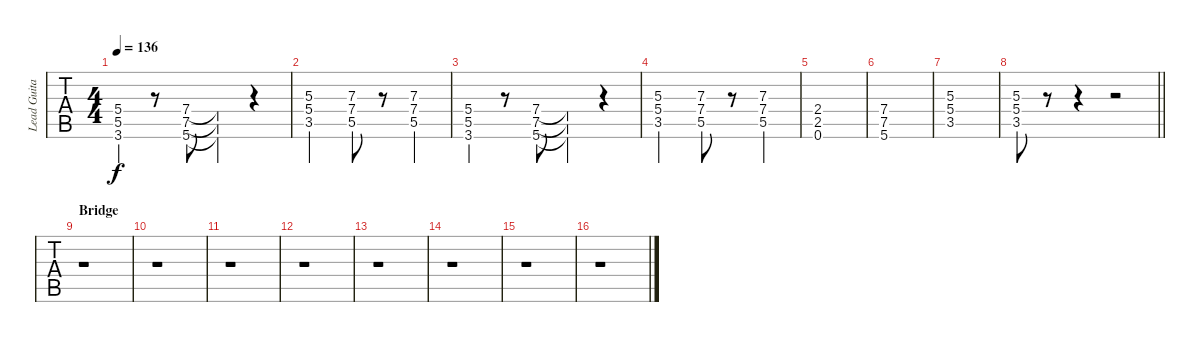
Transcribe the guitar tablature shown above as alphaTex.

\track ("Lead Guitar" "Lead Guita") {instrument overdrivenguitar}
\staff {tabs}
\tuning (E4 B3 G3 D3 A2 E2) {hide}
\ts (4 4)
\tempo 136
\clef g2
\ks g
(5.4 5.5 3.6).4{dy f} r.8 (7.4 7.5 5.6).8 (7.4{t} 7.5{t} 5.6{t}).4 r.4 |
(5.3 5.4 3.5).2 (7.3{st} 7.4 5.5).8 r.8 (7.3 7.4 5.5).4 |
(5.4 5.5 3.6).4 r.8 (7.4 7.5 5.6).8 (7.4{t} 7.5{t} 5.6{t}).4 r.4 |
(5.3 5.4 3.5).2 (7.3{st} 7.4 5.5).8 r.8 (7.3 7.4 5.5).4 |
(2.4 2.5 0.6).1 |
(7.4 7.5 5.6).1 |
(5.3 5.4 3.5).1 |
\barLineRight lightlight
(5.3 5.4 3.5{st}).8 r.8 r.4 r.2 |
\section ("" "Bridge")
r.1 |
r.1 |
r.1 |
r.1 |
r.1 |
r.1 |
r.1 |
r.1
